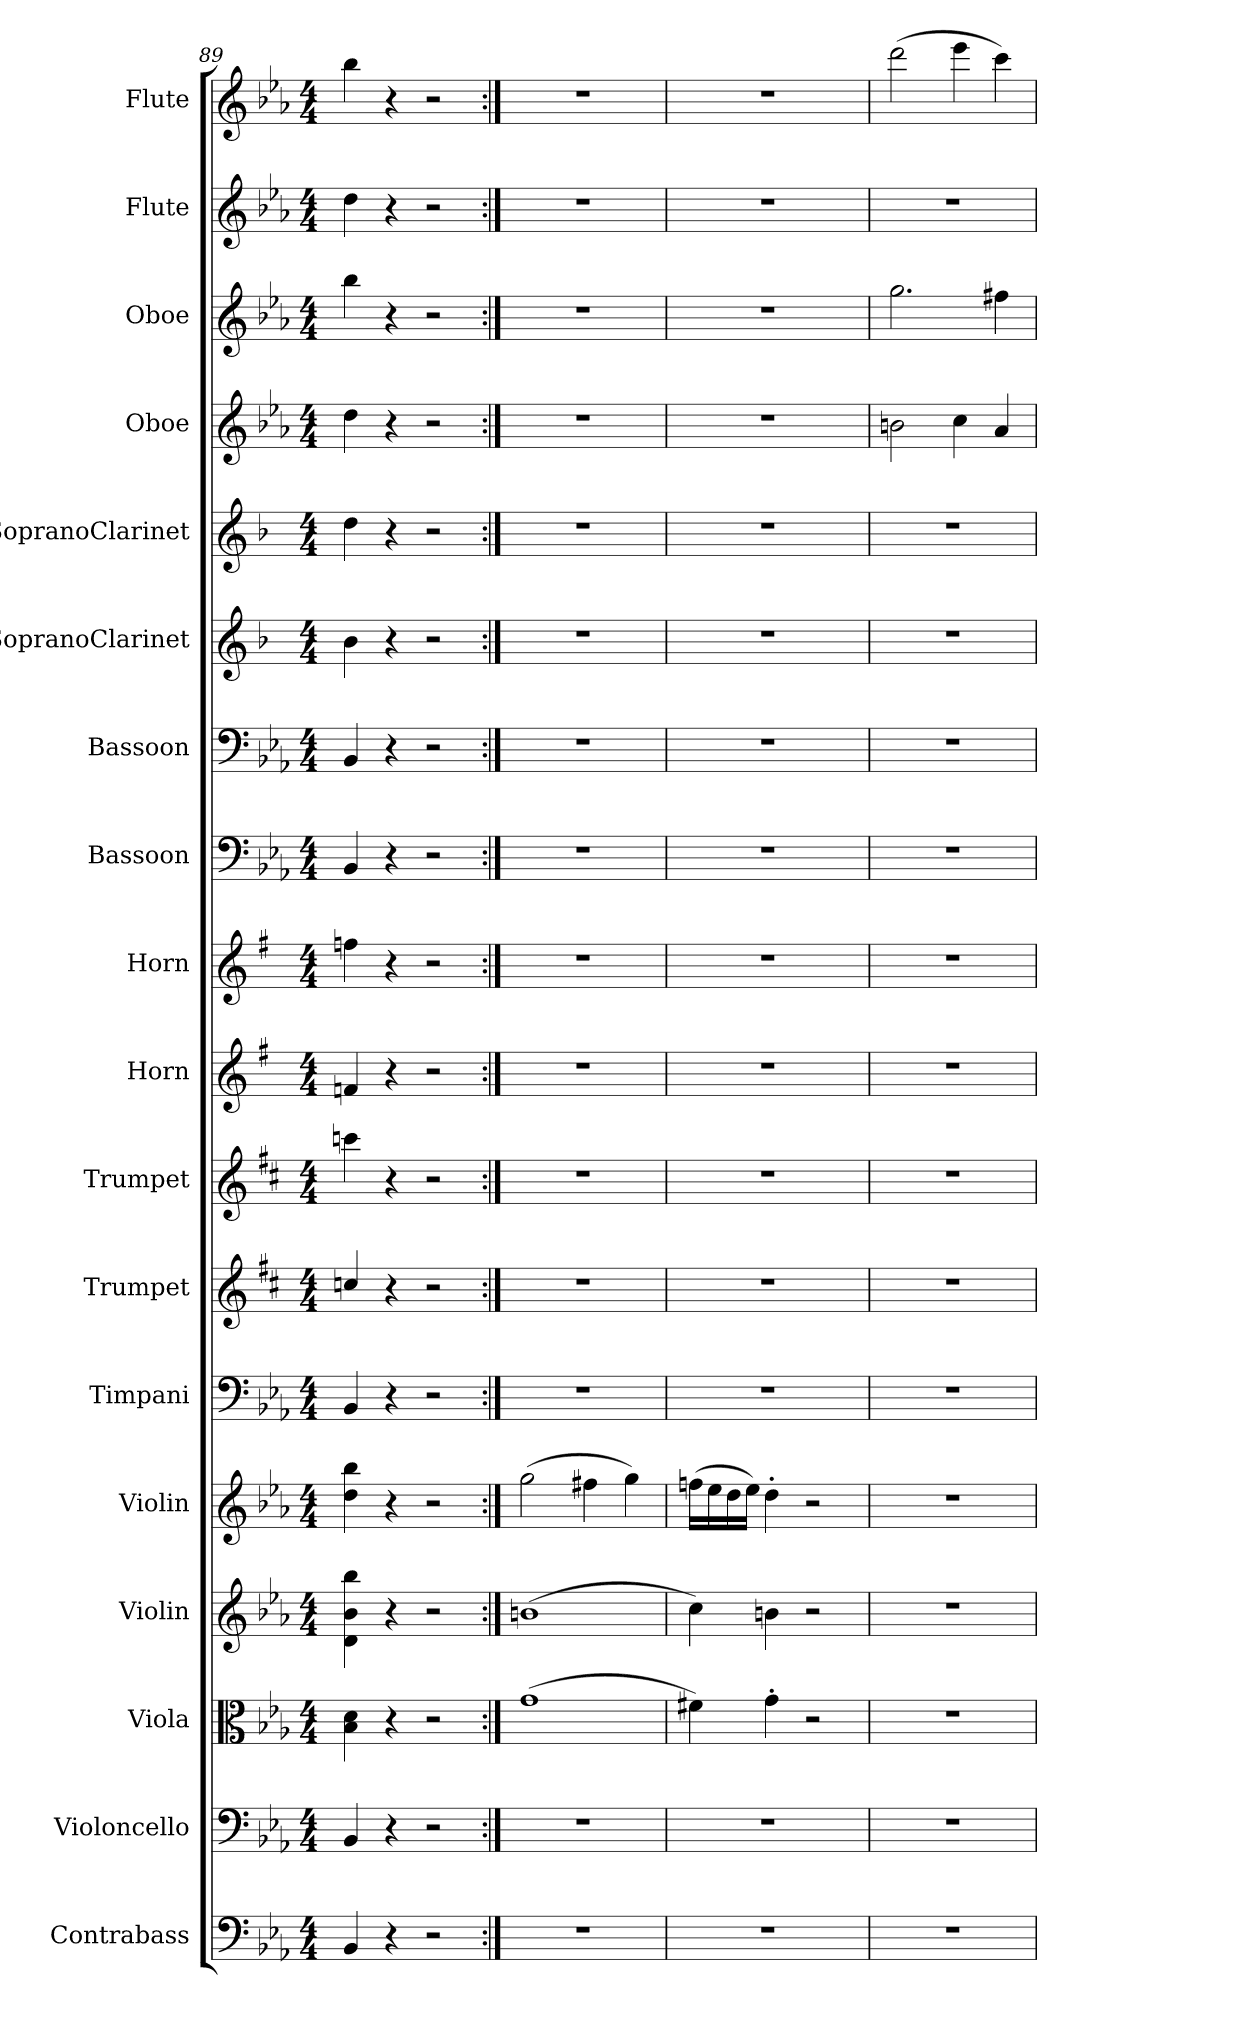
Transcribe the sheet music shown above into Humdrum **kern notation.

**kern	**kern	**kern	**kern	**kern	**kern	**kern	**kern	**kern	**kern	**kern	**kern	**kern	**kern	**kern	**kern	**kern	**kern
*part18	*part17	*part16	*part15	*part14	*part13	*part12	*part11	*part10	*part9	*part8	*part7	*part6	*part5	*part4	*part3	*part2	*part1
*staff18	*staff17	*staff16	*staff15	*staff14	*staff13	*staff12	*staff11	*staff10	*staff9	*staff8	*staff7	*staff6	*staff5	*staff4	*staff3	*staff2	*staff1
*I"Contrabass	*I"Violoncello	*I"Viola	*I"Violin	*I"Violin	*I"Timpani	*I"Trumpet	*I"Trumpet	*I"Horn	*I"Horn	*I"Bassoon	*I"Bassoon	*I"SopranoClarinet	*I"SopranoClarinet	*I"Oboe	*I"Oboe	*I"Flute	*I"Flute
*I'Cb	*I'Vc	*I'Vla	*I'Vln	*I'Vln	*I'Timp	*I'Tpt	*I'Tpt	*I'Hn	*I'Hn	*I'Bsn	*I'Bsn	*	*	*I'Ob	*I'Ob	*I'Fl	*I'Fl
*clefF4	*clefF4	*clefC3	*clefG2	*clefG2	*clefF4	*clefG2	*clefG2	*clefG2	*clefG2	*clefF4	*clefF4	*clefG2	*clefG2	*clefG2	*clefG2	*clefG2	*clefG2
*ITrd7c12	*	*	*	*	*	*ITrd1c2	*ITrd1c2	*ITrd4c7	*ITrd4c7	*	*	*	*	*	*	*	*
*k[b-e-a-]	*k[b-e-a-]	*k[b-e-a-]	*k[b-e-a-]	*k[b-e-a-]	*k[b-e-a-]	*k[]	*k[]	*k[]	*k[]	*k[b-e-a-]	*k[b-e-a-]	*k[b-]	*k[b-]	*k[b-e-a-]	*k[b-e-a-]	*k[b-e-a-]	*k[b-e-a-]
*M4/4	*M4/4	*M4/4	*M4/4	*M4/4	*M4/4	*M4/4	*M4/4	*M4/4	*M4/4	*M4/4	*M4/4	*M4/4	*M4/4	*M4/4	*M4/4	*M4/4	*M4/4
=89	=89	=89	=89	=89	=89	=89	=89	=89	=89	=89	=89	=89	=89	=89	=89	=89	=89
4BBB-/	4BB-/	4B-\ 4d\	4d\ 4b-\ 4bb-\	4dd\ 4bb-\	4BB-/	4b-X/	4bb-X\	4B-X/	4b-X\	4BB-/	4BB-/	4b-\	4dd\	4dd\	4bb-\	4dd\	4bb-\
4r	4r	4r	4r	4r	4r	4r	4r	4r	4r	4r	4r	4r	4r	4r	4r	4r	4r
2r	2r	2r	2r	2r	2r	2r	2r	2r	2r	2r	2r	2r	2r	2r	2r	2r	2r
=90:|!	=90:|!	=90:|!	=90:|!	=90:|!	=90:|!	=90:|!	=90:|!	=90:|!	=90:|!	=90:|!	=90:|!	=90:|!	=90:|!	=90:|!	=90:|!	=90:|!	=90:|!
1r	1r	(>1g	(>1bn	(>2gg\	1r	1r	1r	1r	1r	1r	1r	1r	1r	1r	1r	1r	1r
.	.	.	.	4ff#X\	.	.	.	.	.	.	.	.	.	.	.	.	.
.	.	.	.	4gg\)	.	.	.	.	.	.	.	.	.	.	.	.	.
=91	=91	=91	=91	=91	=91	=91	=91	=91	=91	=91	=91	=91	=91	=91	=91	=91	=91
1r	1r	4f#X\)	4cc\)	(>16ffn\LL	1r	1r	1r	1r	1r	1r	1r	1r	1r	1r	1r	1r	1r
.	.	.	.	16ee-\	.	.	.	.	.	.	.	.	.	.	.	.	.
.	.	.	.	16dd\	.	.	.	.	.	.	.	.	.	.	.	.	.
.	.	.	.	16ee-\JJ)	.	.	.	.	.	.	.	.	.	.	.	.	.
.	.	4g'\	4bn\	4dd'\	.	.	.	.	.	.	.	.	.	.	.	.	.
.	.	2r	2r	2r	.	.	.	.	.	.	.	.	.	.	.	.	.
=92	=92	=92	=92	=92	=92	=92	=92	=92	=92	=92	=92	=92	=92	=92	=92	=92	=92
1r	1r	1r	1r	1r	1r	1r	1r	1r	1r	1r	1r	1r	1r	2bn\	2.gg\	1r	(>2ddd\
.	.	.	.	.	.	.	.	.	.	.	.	.	.	4cc\	.	.	4eee-\
.	.	.	.	.	.	.	.	.	.	.	.	.	.	4a-/	4ff#X\	.	4ccc\)
=	=	=	=	=	=	=	=	=	=	=	=	=	=	=	=	=	=
*-	*-	*-	*-	*-	*-	*-	*-	*-	*-	*-	*-	*-	*-	*-	*-	*-	*-
